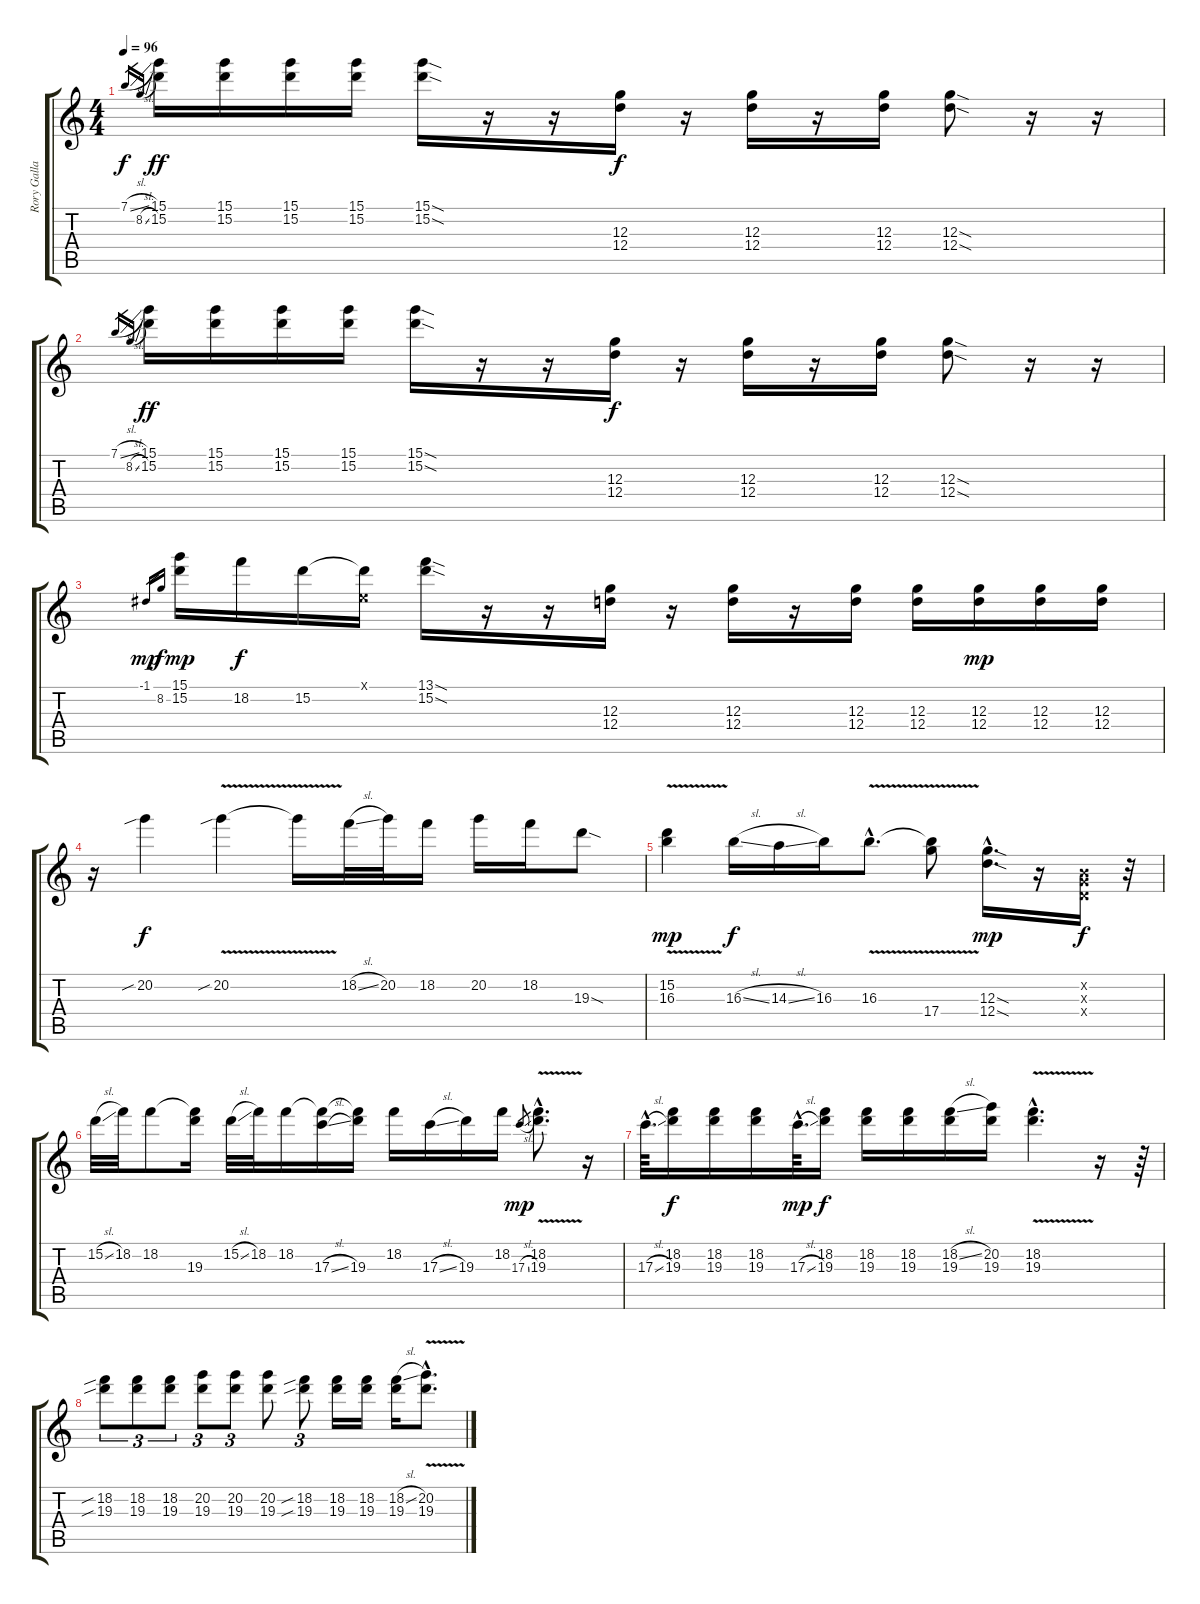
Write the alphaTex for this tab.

\track ("Rory Gallagher" "Rory Galla") {instrument electricguitarclean}
\staff {score tabs}
\tuning (E4 B3 G3 D3 A2 D2) {hide}
\ts (4 4)
\tempo 96
\clef g2
\ks c
7.1{sl}.16{gr dy f} 8.2{sl}.16{gr} (15.1 15.2).16{dy ff} (15.1 15.2).16 (15.1 15.2).16 (15.1 15.2).16 (15.1{sod} 15.2{sod}).16 r.16 r.16 (12.3 12.4).16{dy f} r.16 (12.3 12.4).16 r.16 (12.3 12.4).16 (12.3{sod} 12.4{sod}).8 r.16 r.16 |
7.1{sl}.16{gr} 8.2{sl}.16{gr} (15.1 15.2).16{dy ff} (15.1 15.2).16 (15.1 15.2).16 (15.1 15.2).16 (15.1{sod} 15.2{sod}).16 r.16 r.16 (12.3 12.4).16{dy f} r.16 (12.3 12.4).16 r.16 (12.3 12.4).16 (12.3{sod} 12.4{sod}).8 r.16 r.16 |
-1.1.16{gr dy mp} 8.2.16{gr dy f} (15.1 15.2).16{dy mp} 18.2.16{dy f} 15.2.16 (0.1{x} 15.2{t}).16 (13.1{sod} 15.2{sod}).16 r.16 r.16 (12.3 12.4).16 r.16 (12.3 12.4).16 r.16 (12.3 12.4).16 (12.3 12.4).16 (12.3 12.4).16{dy mp} (12.3 12.4).16 (12.3 12.4).16 |
r.16 20.2{sib}.4{dy f} 20.2{v sib}.4 20.2{t}.16 18.2{sl}.32 20.2.32 18.2.16 20.2.16 18.2.16 19.3{sod}.8 |
(15.2{v} 16.3).4{dy mp} 16.3{sl}.16{dy f} 14.3{sl}.16 16.3.16 16.3{v hac}.8{d} (16.3{t} 17.4{v}).8 (12.3{sod hac} 12.4{sod hac}).16{d dy mp} r.16 (0.2{x} 0.3{x} 0.4{x}).16{dy f} r.32 |
15.2{sl}.32 18.2.32 18.2.8 (18.2{t} 19.3).16 15.2{sl}.32 18.2.32 18.2.16 (18.2{t} 17.3{sl}).16 (18.2{t} 19.3).16 18.2.16 17.3{sl}.16 19.3.16 18.2.16 17.3{sl}.8{gr dy mp} (18.2{v hac} 19.3{hac}).8{d} r.16 |
17.3{sl hac}.64{d} (18.2 19.3).16{dy f} (18.2 19.3).16 (18.2 19.3).16 17.3{sl hac}.64{d dy mp} (18.2 19.3).16{dy f} (18.2 19.3).16 (18.2 19.3).16 (18.2{sl} 19.3).16 (20.2 19.3).16 (18.2{v hac} 19.3{hac}).4{d} r.16 r.64 |
(18.2{sib} 19.3{sib}).8{tu (3 2)} (18.2 19.3).8{tu (3 2)} (18.2 19.3).8{tu (3 2)} (20.2 19.3).8{tu (3 2)} (20.2 19.3).8{tu (3 2)} (20.2 19.3).8 (18.2{sib} 19.3{sib}).8{tu (3 2)} (18.2 19.3).16 (18.2 19.3).16 (18.2{sl} 19.3).16 (20.2{v hac} 19.3{hac}).8{d}
